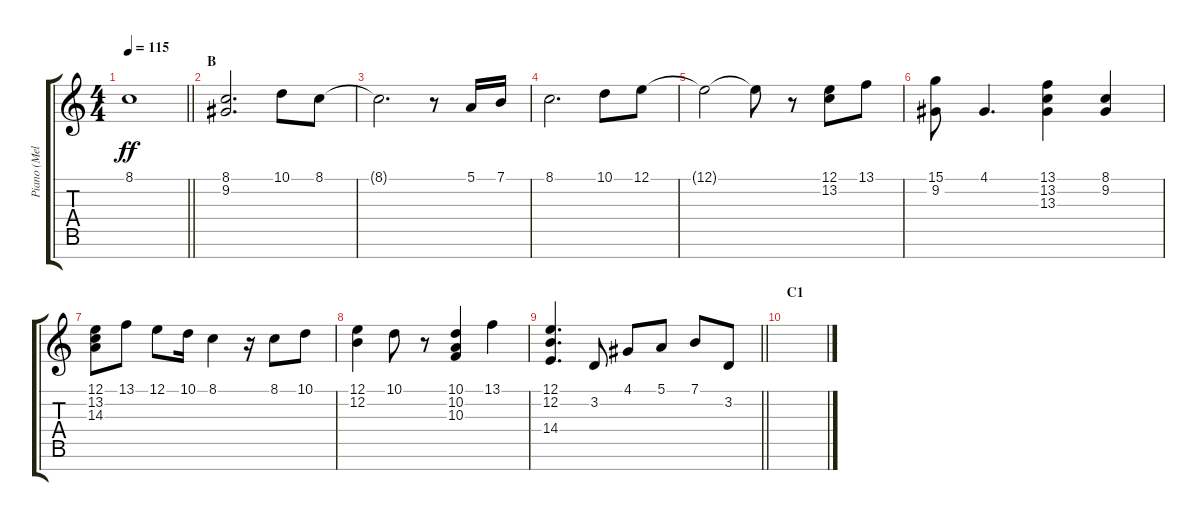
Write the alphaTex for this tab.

\track ("Piano (Melody)" "Piano (Mel") {instrument acousticgrandpiano}
\staff {score tabs}
\tuning (E4 B3 G3 D3 A2 E2 B1) {hide}
\ts (4 4)
\tempo 115
\clef g2
\barLineRight lightlight
\ks c
8.1{t}.1{dy ff} |
\section ("" "B")
(8.1 9.2).2{d} 10.1.8 8.1.8 |
8.1{t}.2{d} r.8 5.1.16 7.1.16 |
8.1.2{d} 10.1.8 12.1.8 |
12.1{t}.2 12.1{t}.8 r.8 (12.1 13.2).8 13.1.8 |
(15.1 9.2).8 4.1.4{d} (13.1 13.2 13.3).4 (8.1 9.2).4 |
(12.1 13.2 14.3).8 13.1.8 12.1.8 10.1.16 8.1.4 r.16 8.1.8 10.1.8 |
(12.1 12.2).4 10.1.8 r.8 (10.1 10.2 10.3).4 13.1.4 |
\barLineRight lightlight
(12.1 12.2 14.4).4{d} 3.2.8 4.1.8 5.1.8 7.1.8 3.2.8 |
\section ("" "C1")
